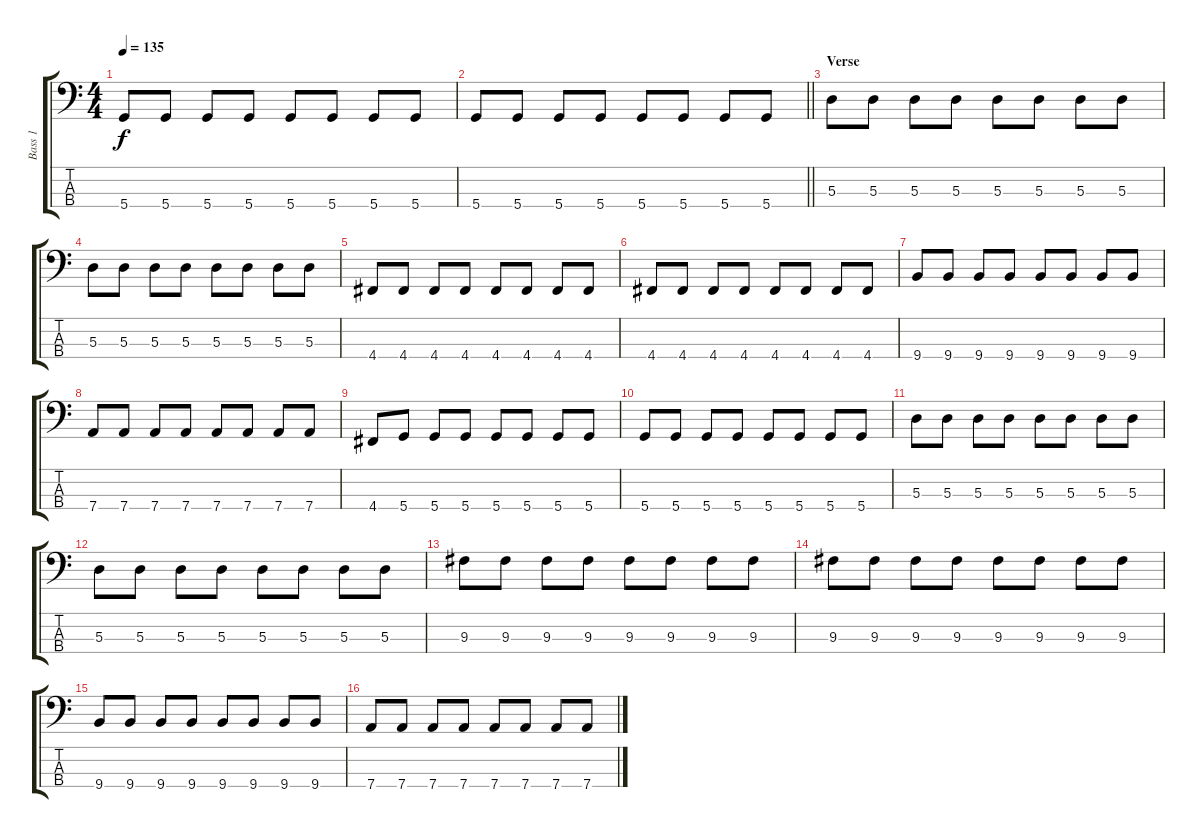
\track ("Bass 1" "Bass 1") {instrument electricbasspick}
\staff {score tabs}
\tuning (G2 D2 A1 D1) {hide}
\ts (4 4)
\tempo 135
\clef f4
\ks c
5.4.8{dy f} 5.4.8 5.4.8 5.4.8 5.4.8 5.4.8 5.4.8 5.4.8 |
\barLineRight lightlight
5.4.8 5.4.8 5.4.8 5.4.8 5.4.8 5.4.8 5.4.8 5.4.8 |
\section ("" "Verse")
5.3.8 5.3.8 5.3.8 5.3.8 5.3.8 5.3.8 5.3.8 5.3.8 |
5.3.8 5.3.8 5.3.8 5.3.8 5.3.8 5.3.8 5.3.8 5.3.8 |
4.4.8 4.4.8 4.4.8 4.4.8 4.4.8 4.4.8 4.4.8 4.4.8 |
4.4.8 4.4.8 4.4.8 4.4.8 4.4.8 4.4.8 4.4.8 4.4.8 |
9.4.8 9.4.8 9.4.8 9.4.8 9.4.8 9.4.8 9.4.8 9.4.8 |
7.4.8 7.4.8 7.4.8 7.4.8 7.4.8 7.4.8 7.4.8 7.4.8 |
4.4.8 5.4.8 5.4.8 5.4.8 5.4.8 5.4.8 5.4.8 5.4.8 |
5.4.8 5.4.8 5.4.8 5.4.8 5.4.8 5.4.8 5.4.8 5.4.8 |
5.3.8 5.3.8 5.3.8 5.3.8 5.3.8 5.3.8 5.3.8 5.3.8 |
5.3.8 5.3.8 5.3.8 5.3.8 5.3.8 5.3.8 5.3.8 5.3.8 |
9.3.8 9.3.8 9.3.8 9.3.8 9.3.8 9.3.8 9.3.8 9.3.8 |
9.3.8 9.3.8 9.3.8 9.3.8 9.3.8 9.3.8 9.3.8 9.3.8 |
9.4.8 9.4.8 9.4.8 9.4.8 9.4.8 9.4.8 9.4.8 9.4.8 |
7.4.8 7.4.8 7.4.8 7.4.8 7.4.8 7.4.8 7.4.8 7.4.8
